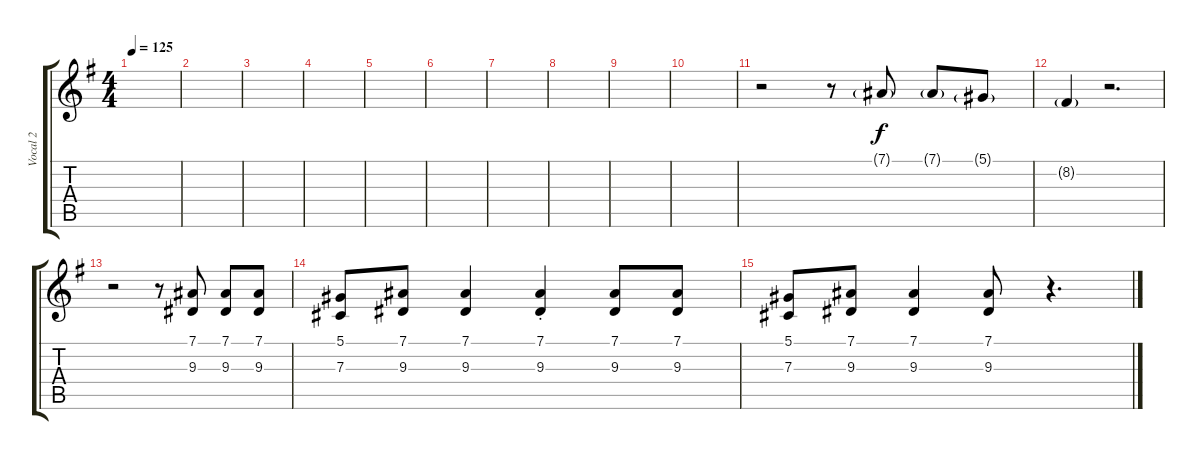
\track ("Vocal 2" "Vocal 2") {instrument tenorsax}
\staff {score tabs}
\tuning (Eb4 Bb3 Gb3 Db3 Ab2 Eb2) {hide}
\ts (4 4)
\tempo 125
\clef g2
\ks eminor
|
|
|
|
|
|
|
|
|
|
r.2 r.8 7.1{g}.8{volume 16 balance 2} 7.1{g}.8 5.1{g}.8 |
8.2{g}.4 r.2{d} |
r.2{volume 14 balance 8} r.8 (7.1 9.3).8{dy f} (7.1 9.3).8 (7.1 9.3).8 |
(5.1 7.3).8 (7.1 9.3).8 (7.1 9.3).4 (7.1{st} 9.3{st}).4 (7.1 9.3).8 (7.1 9.3).8 |
(5.1 7.3).8 (7.1 9.3).8 (7.1 9.3).4 (7.1 9.3).8 r.4{d}
